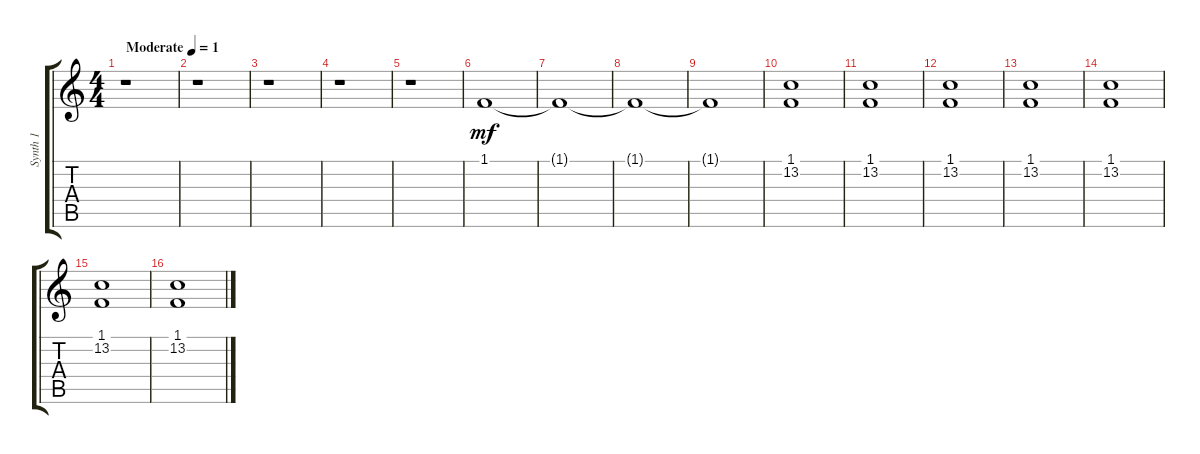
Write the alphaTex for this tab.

\track ("Synth 1" "Synth 1") {instrument pad2warm}
\staff {score tabs}
\tuning (E4 B3 G3 D3 A2 E2) {hide}
\ts (4 4)
\tempo (1 "Moderate")
\clef g2
\ks c
r.1{dy mf instrument pad2warm} |
r.1 |
r.1 |
r.1 |
r.1 |
1.1.1 |
1.1{t}.1 |
1.1{t}.1 |
1.1{t}.1 |
(1.1 13.2).1 |
(1.1 13.2).1 |
(1.1 13.2).1 |
(1.1 13.2).1 |
(1.1 13.2).1 |
(1.1 13.2).1 |
(1.1 13.2).1
